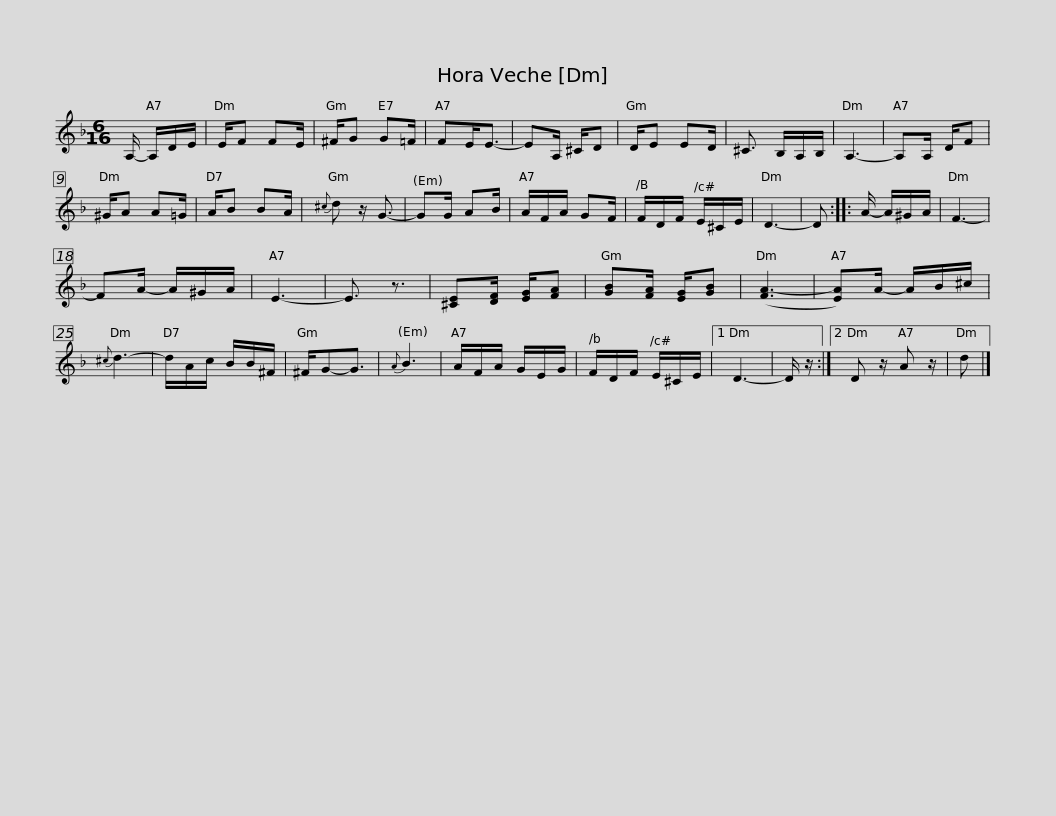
X:1
L:1/8
M:6/16
I:linebreak $
K:Dmin
V:1 treble
V:1
 A,/- A,/D/E/ | E/F FE/ | ^F/G G=F/ | FE<E- | EA,/ ^C/D | %5
 D/E ED/ | ^C3/2 B,/A,/B,/ | A,3- | A,A,/ D/F |$ ^G/A A=G/ | %10
 A/B BA/ |{^c} d z/ G3/2- | GG/ AB/ | A/F/A/ GF/ | F/D/F/ E/^C/E/ | %15
 D3- | D :: A/- A/^G/A/ | F3- |$ FA/- A/^G/A/ | %20
 E3- | E3/2 z3/2 | [^CE][DF]/ [EG]/[FA] | [GB][FA]/ [EG]/[GB] | ([FA-]3 | %25
 [EA])A/- A/B/^c/ |{^c} d3- | d/A/c/ B/B/^F/ | ^F/G-G3/2 |{A} B3 |$ %30
 A/F/A/ G/E/G/ | F/D/F/ E/^C/E/ |1 D3- | D/ z/ :|2 D z/ A z/ | %35
 d |] %36
